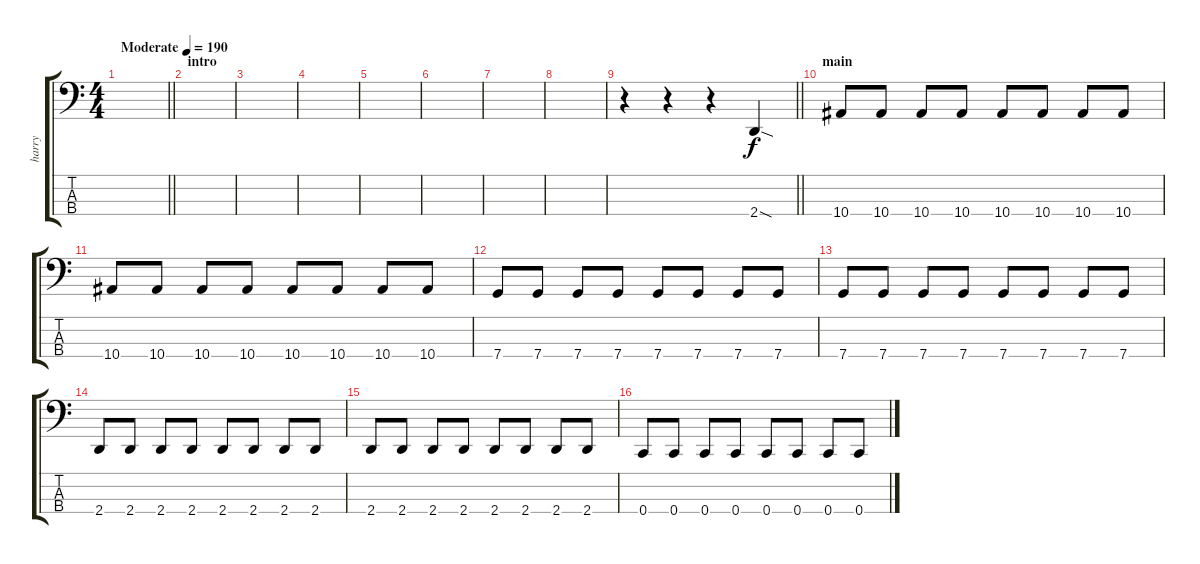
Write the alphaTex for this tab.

\track ("harry" "harry") {instrument slapbass1}
\staff {score tabs}
\tuning (F2 C2 G1 C1) {hide}
\ts (4 4)
\tempo (190 "Moderate")
\clef f4
\barLineRight lightlight
\ks c
|
\section ("" "intro")
|
|
|
|
|
|
|
\barLineRight lightlight
r.4 r.4 r.4 2.4{sod}.4 |
\section ("" "main ")
10.4.8 10.4.8 10.4.8 10.4.8 10.4.8 10.4.8 10.4.8 10.4.8 |
10.4.8 10.4.8 10.4.8 10.4.8 10.4.8 10.4.8 10.4.8 10.4.8 |
7.4.8 7.4.8 7.4.8 7.4.8 7.4.8 7.4.8 7.4.8 7.4.8 |
7.4.8 7.4.8 7.4.8 7.4.8 7.4.8 7.4.8 7.4.8 7.4.8 |
2.4.8 2.4.8 2.4.8 2.4.8 2.4.8 2.4.8 2.4.8 2.4.8 |
2.4.8 2.4.8 2.4.8 2.4.8 2.4.8 2.4.8 2.4.8 2.4.8 |
0.4.8 0.4.8 0.4.8 0.4.8 0.4.8 0.4.8 0.4.8 0.4.8
